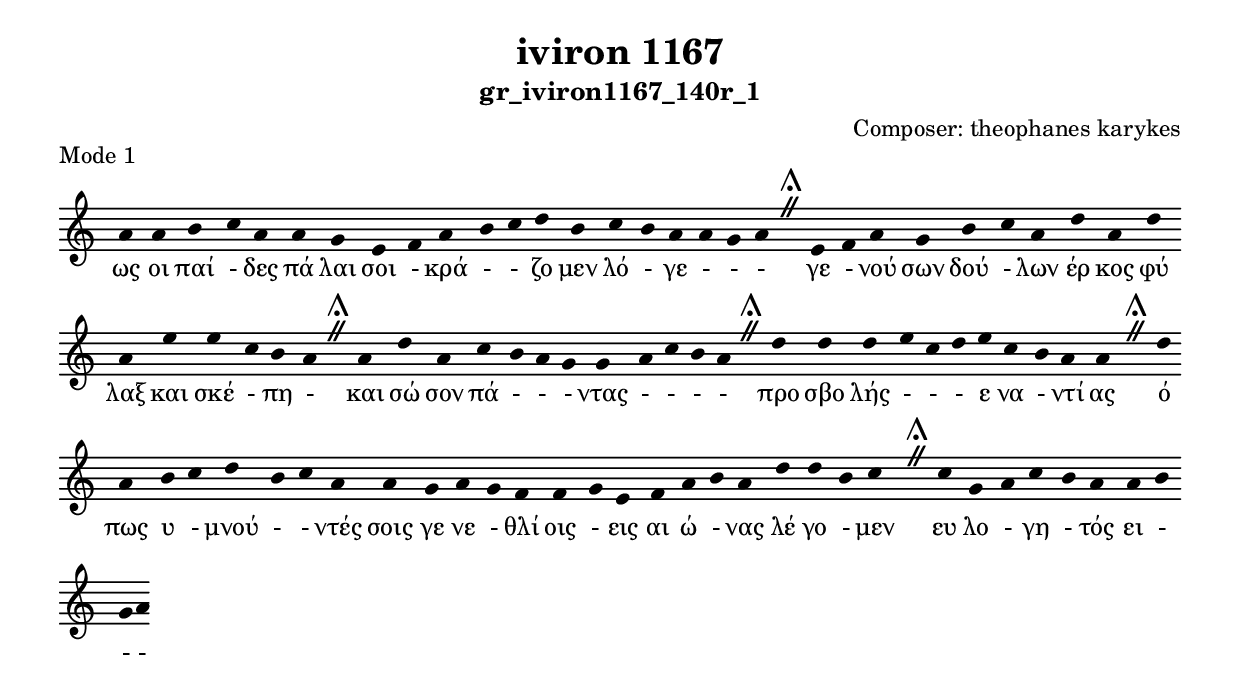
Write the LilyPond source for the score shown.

\include "gregorian.ly"

	\header {
 	  title = "iviron 1167"
	  subtitle = "gr_iviron1167_140r_1"
	  composer = "Composer: theophanes karykes"
	  piece = "Mode 1"
	}

	chant = {
	  a'4 a'4 b'4 c''4 a'4 a'4 g'4 e'4 f'4 a'4 b'4 c''4 d''4 b'4 c''4 b'4 a'4 a'4 g'4 a'4 \divisioMaior
 e'4 f'4 a'4 g'4 b'4 c''4 a'4 d''4 a'4 d''4 a'4 e''4 e''4 c''4 b'4 a'4 \divisioMaior
 a'4 d''4 a'4 c''4 b'4 a'4 g'4 g'4 a'4 c''4 b'4 a'4 \divisioMaior
 d''4 d''4 d''4 e''4 c''4 d''4 e''4 c''4 b'4 a'4 a'4 \divisioMaior
 d''4 a'4 b'4 c''4 d''4 b'4 c''4 a'4 a'4 g'4 a'4 g'4 f'4 f'4 g'4 e'4 f'4 a'4 b'4 a'4 d''4 d''4 b'4 c''4 \divisioMaior
 c''4 g'4 a'4 c''4 b'4 a'4 a'4 b'4 g'4 a'4\finalis
	}

	verba = \lyricmode {ως οι παί - δες πά λαι σοι - κρά -  - ζο μεν λό - γε -  -  - 
γε - νού σων δού - λων έρ κος φύ λαξ και σκέ - πη - 
και σώ σον πά -  -  - ντας -  -  -  - 
προ σβο λής -  -  - ε να - ντί ας 
ό πως υ - μνού -  - ντές σοις γε νε - θλί οις - εις αι ώ - νας λέ γο - μεν 
ευ λο - γη - τός ει -  -  - 
	}


	\score {
	  \new Staff <<
	  \new Voice = "melody" \chant
	  \new Lyrics = "one" \lyricsto melody \verba
	  >>
	  \layout {
	    \context {
	      \Staff
	      \remove "Time_signature_engraver"
	      \remove "Bar_engraver"
	    }
	    \context {
	      \Voice
	      \remove "Stem_engraver"
	    }
	  }
	}